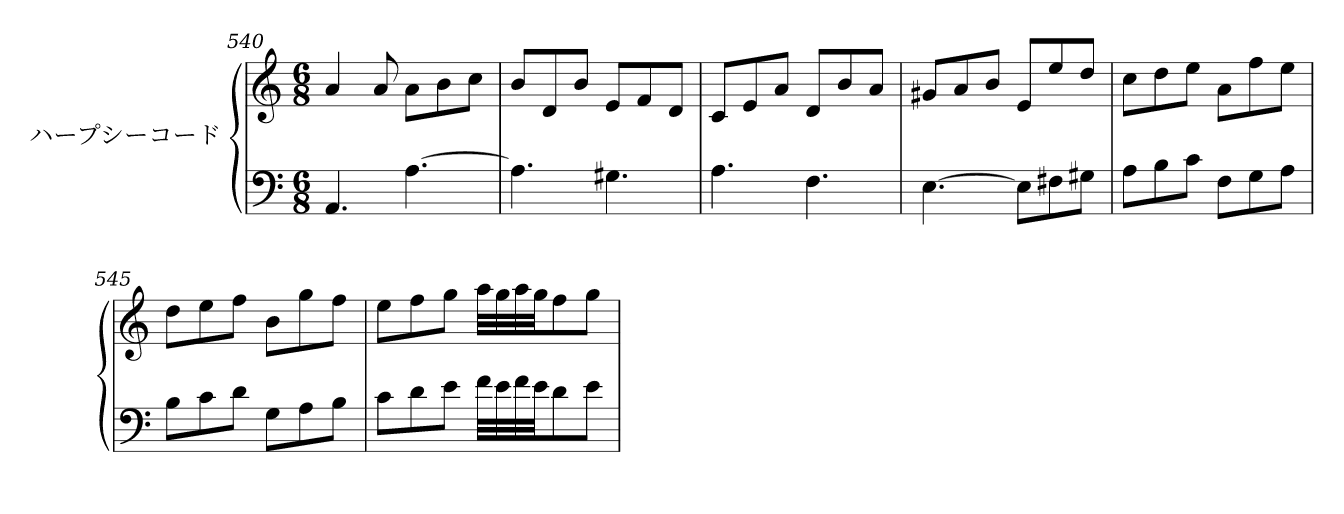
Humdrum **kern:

**kern	**kern
*part1	*part1
*staff2	*staff1
*I"ハープシーコード	*
*clefF4	*clefG2
*k[]	*k[]
*M6/8	*M6/8
=540	=540
4.AA/	4a/
.	8a/
[4.A\	8a\L
.	8b\
.	8cc\J
=541	=541
4.A\]	8b/L
.	8d/
.	8b/J
4.G#X\	8e/L
.	8f/
.	8d/J
=542	=542
4.A\	8c/L
.	8e/
.	8a/J
4.F\	8d/L
.	8b/
.	8a/J
=543	=543
[4.E\	8g#X/L
.	8a/
.	8b/J
8E\L]	8e/L
8F#X\	8ee/
8G#X\J	8dd/J
=544	=544
8A\L	8cc\L
8B\	8dd\
8c\J	8ee\J
8F\L	8a\L
8G\	8ff\
8A\J	8ee\J
=545	=545
8B\L	8dd\L
8c\	8ee\
8d\J	8ff\J
8G\L	8b\L
8A\	8gg\
8B\J	8ff\J
!!LO:LB:g=z
=546	=546
8c\L	8ee\L
8d\	8ff\
8e\J	8gg\J
32f\LLL	32aa\LLL
32e\	32gg\
32f\	32aa\
32e\JJ	32gg\JJ
8d\	8ff\
8e\J	8gg\J
=	=
*-	*-
